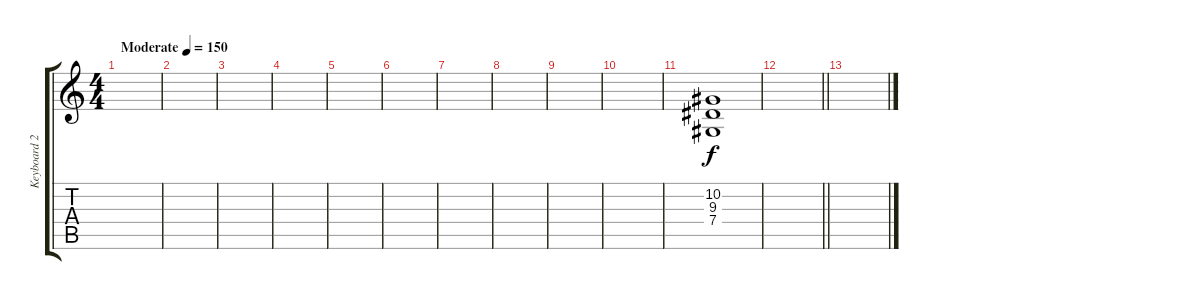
\track ("Keyboard 2" "Keyboard 2") {instrument electricgrandpiano}
\staff {score tabs}
\tuning (Eb4 Bb3 Gb3 Db3 Ab2 Eb2) {hide}
\ts (4 4)
\tempo (150 "Moderate")
\clef g2
\ks c
|
|
|
|
|
|
|
|
|
|
(10.2 9.3 7.4).1 |
\barLineRight lightlight
|
\section ("" "")
